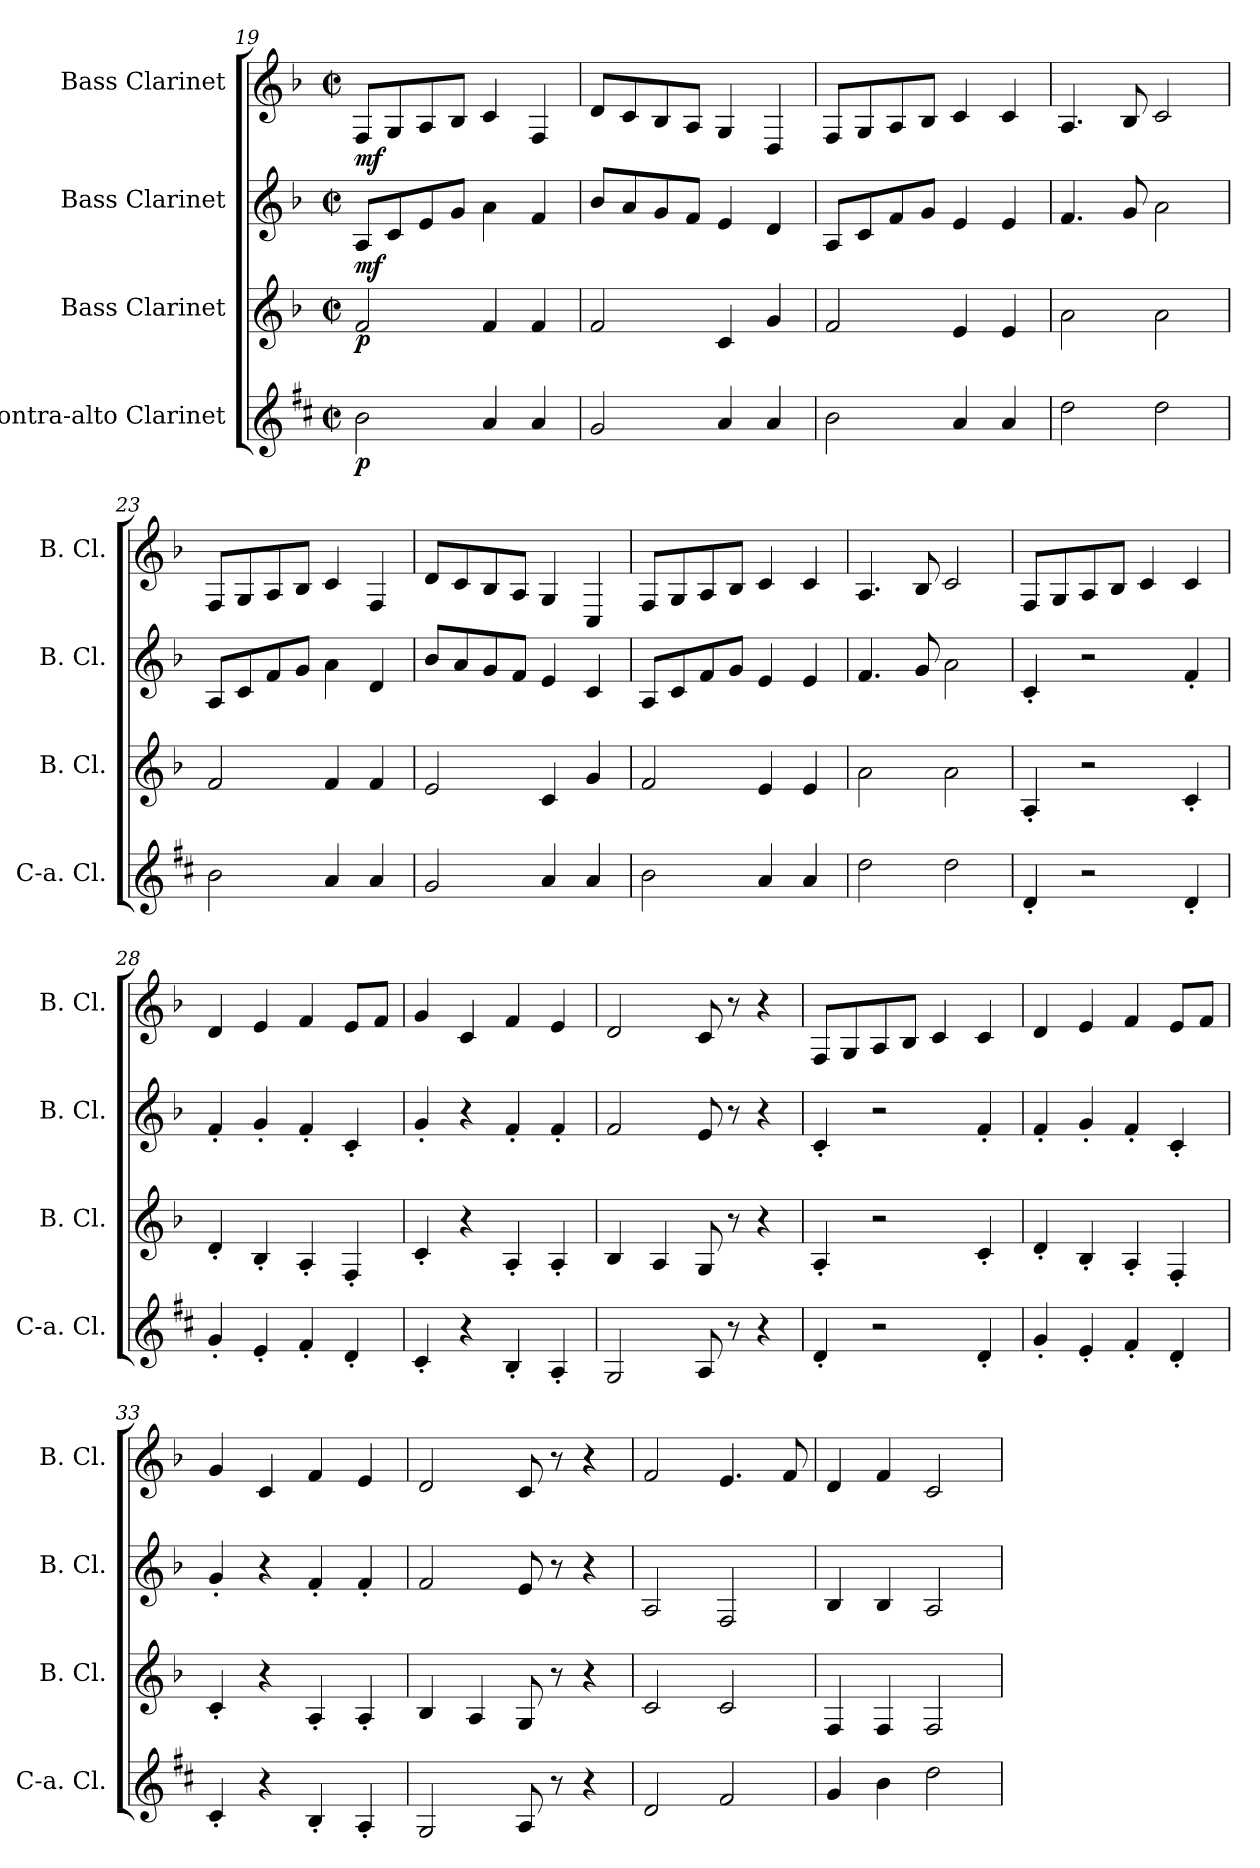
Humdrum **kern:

**kern	**dynam	**kern	**dynam	**kern	**dynam	**kern	**dynam
*part4	*part4	*part3	*part3	*part2	*part2	*part1	*part1
*staff4	*staff4	*staff3	*staff3	*staff2	*staff2	*staff1	*staff1
*I"Contra-alto Clarinet	*	*I"Bass Clarinet	*	*I"Bass Clarinet	*	*I"Bass Clarinet	*
*I'C-a. Cl.	*	*I'B. Cl.	*	*I'B. Cl.	*	*I'B. Cl.	*
*clefG2	*	*clefG2	*	*clefG2	*	*clefG2	*
*ITrd1c2	*	*ITrd8c14	*	*ITrd8c14	*	*ITrd8c14	*
*k[]	*	*k[b-]	*	*k[b-]	*	*k[b-]	*
*M4/4	*	*M4/4	*	*M4/4	*	*M4/4	*
*met(c|)	*	*met(c|)	*	*met(c|)	*	*met(c|)	*
=19	=19	=19	=19	=19	=19	=19	=19
!	!LO:DY:b	!	!LO:DY:b	!	!LO:DY:b	!	!LO:DY:b
2a\	p	2F/	p	8AA/L	mf	8FF/L	mf
.	.	.	.	8C/	.	8GG/	.
.	.	.	.	8E/	.	8AA/	.
.	.	.	.	8G/J	.	8BB-/J	.
4g/	.	4F/	.	4A\	.	4C/	.
4g/	.	4F/	.	4F/	.	4FF/	.
=20	=20	=20	=20	=20	=20	=20	=20
2f/	.	2F/	.	8B-/L	.	8D/L	.
.	.	.	.	8A/	.	8C/	.
.	.	.	.	8G/	.	8BB-/	.
.	.	.	.	8F/J	.	8AA/J	.
4g/	.	4C/	.	4E/	.	4GG/	.
4g/	.	4G/	.	4D/	.	4DD/	.
=21	=21	=21	=21	=21	=21	=21	=21
2a\	.	2F/	.	8AA/L	.	8FF/L	.
.	.	.	.	8C/	.	8GG/	.
.	.	.	.	8F/	.	8AA/	.
.	.	.	.	8G/J	.	8BB-/J	.
4g/	.	4E/	.	4E/	.	4C/	.
4g/	.	4E/	.	4E/	.	4C/	.
=22	=22	=22	=22	=22	=22	=22	=22
2cc\	.	2A\	.	4.F/	.	4.AA/	.
.	.	.	.	8G/	.	8BB-/	.
2cc\	.	2A\	.	2A\	.	2C/	.
!!LO:LB:g=z
=23	=23	=23	=23	=23	=23	=23	=23
2a\	.	2F/	.	8AA/L	.	8FF/L	.
.	.	.	.	8C/	.	8GG/	.
.	.	.	.	8F/	.	8AA/	.
.	.	.	.	8G/J	.	8BB-/J	.
4g/	.	4F/	.	4A\	.	4C/	.
4g/	.	4F/	.	4D/	.	4FF/	.
=24	=24	=24	=24	=24	=24	=24	=24
2f/	.	2E/	.	8B-/L	.	8D/L	.
.	.	.	.	8A/	.	8C/	.
.	.	.	.	8G/	.	8BB-/	.
.	.	.	.	8F/J	.	8AA/J	.
4g/	.	4C/	.	4E/	.	4GG/	.
4g/	.	4G/	.	4C/	.	4CC/	.
=25	=25	=25	=25	=25	=25	=25	=25
2a\	.	2F/	.	8AA/L	.	8FF/L	.
.	.	.	.	8C/	.	8GG/	.
.	.	.	.	8F/	.	8AA/	.
.	.	.	.	8G/J	.	8BB-/J	.
4g/	.	4E/	.	4E/	.	4C/	.
4g/	.	4E/	.	4E/	.	4C/	.
=26	=26	=26	=26	=26	=26	=26	=26
2cc\	.	2A\	.	4.F/	.	4.AA/	.
.	.	.	.	8G/	.	8BB-/	.
2cc\	.	2A\	.	2A\	.	2C/	.
=27	=27	=27	=27	=27	=27	=27	=27
4c'/	.	4AA'/	.	4C'/	.	8FF/L	.
.	.	.	.	.	.	8GG/	.
2r	.	2r	.	2r	.	8AA/	.
.	.	.	.	.	.	8BB-/J	.
.	.	.	.	.	.	4C/	.
4c'/	.	4C'/	.	4F'/	.	4C/	.
!!LO:LB:g=z
=28	=28	=28	=28	=28	=28	=28	=28
4f'/	.	4D'/	.	4F'/	.	4D/	.
4d'/	.	4BB-'/	.	4G'/	.	4E/	.
4e'/	.	4AA'/	.	4F'/	.	4F/	.
4c'/	.	4FF'/	.	4C'/	.	8E/L	.
.	.	.	.	.	.	8F/J	.
=29	=29	=29	=29	=29	=29	=29	=29
4B'/	.	4C'/	.	4G'/	.	4G/	.
4r	.	4r	.	4r	.	4C/	.
4A'/	.	4AA'/	.	4F'/	.	4F/	.
4G'/	.	4AA'/	.	4F'/	.	4E/	.
=30	=30	=30	=30	=30	=30	=30	=30
2F/	.	4BB-/	.	2F/	.	2D/	.
.	.	4AA/	.	.	.	.	.
8G/	.	8GG/	.	8E/	.	8C/	.
8r	.	8r	.	8r	.	8r	.
4r	.	4r	.	4r	.	4r	.
=31	=31	=31	=31	=31	=31	=31	=31
4c'/	.	4AA'/	.	4C'/	.	8FF/L	.
.	.	.	.	.	.	8GG/	.
2r	.	2r	.	2r	.	8AA/	.
.	.	.	.	.	.	8BB-/J	.
.	.	.	.	.	.	4C/	.
4c'/	.	4C'/	.	4F'/	.	4C/	.
=32	=32	=32	=32	=32	=32	=32	=32
4f'/	.	4D'/	.	4F'/	.	4D/	.
4d'/	.	4BB-'/	.	4G'/	.	4E/	.
4e'/	.	4AA'/	.	4F'/	.	4F/	.
4c'/	.	4FF'/	.	4C'/	.	8E/L	.
.	.	.	.	.	.	8F/J	.
=33	=33	=33	=33	=33	=33	=33	=33
4B'/	.	4C'/	.	4G'/	.	4G/	.
4r	.	4r	.	4r	.	4C/	.
4A'/	.	4AA'/	.	4F'/	.	4F/	.
4G'/	.	4AA'/	.	4F'/	.	4E/	.
!!LO:LB:g=z
=34	=34	=34	=34	=34	=34	=34	=34
2F/	.	4BB-/	.	2F/	.	2D/	.
.	.	4AA/	.	.	.	.	.
8G/	.	8GG/	.	8E/	.	8C/	.
8r	.	8r	.	8r	.	8r	.
4r	.	4r	.	4r	.	4r	.
=35	=35	=35	=35	=35	=35	=35	=35
2c/	.	2C/	.	2AA/	.	2F/	.
2e/	.	2C/	.	2FF/	.	4.E/	.
.	.	.	.	.	.	8F/	.
=36	=36	=36	=36	=36	=36	=36	=36
4f/	.	4FF/	.	4BB-/	.	4D/	.
4a\	.	4FF/	.	4BB-/	.	4F/	.
2cc\	.	2FF/	.	2AA/	.	2C/	.
=	=	=	=	=	=	=	=
*-	*-	*-	*-	*-	*-	*-	*-
